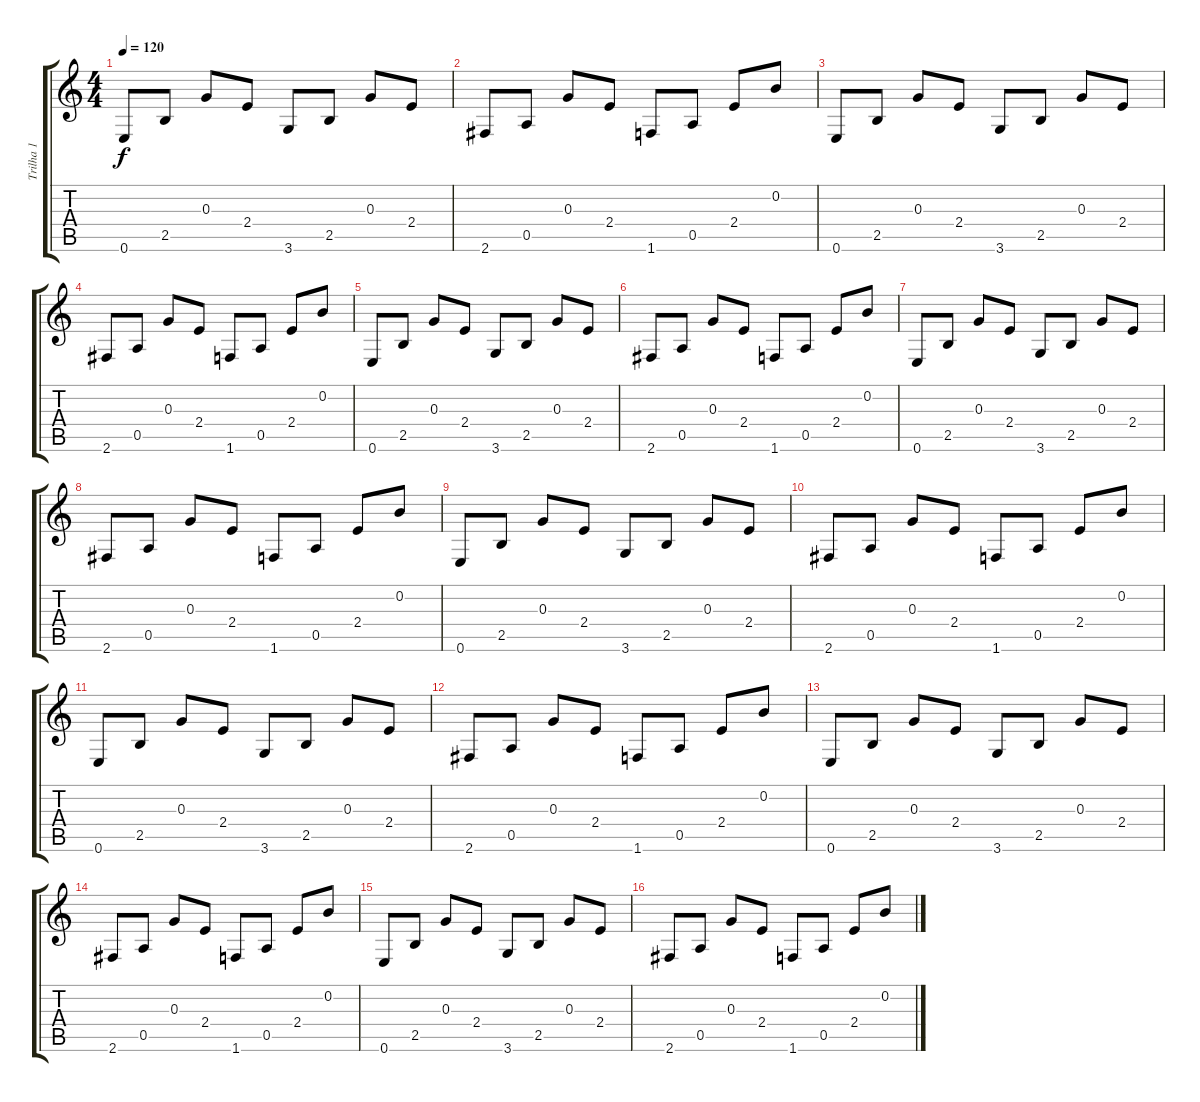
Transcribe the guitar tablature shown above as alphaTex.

\track ("Trilha 1" "Trilha 1") {instrument acousticguitarsteel}
\staff {score tabs}
\tuning (E4 B3 G3 D3 A2 E2) {hide}
\ts (4 4)
\tempo 120
\clef g2
\ks c
0.6.8{dy f} 2.5.8 0.3.8 2.4.8 3.6.8 2.5.8 0.3.8 2.4.8 |
2.6.8 0.5.8 0.3.8 2.4.8 1.6.8 0.5.8 2.4.8 0.2.8 |
0.6.8 2.5.8 0.3.8 2.4.8 3.6.8 2.5.8 0.3.8 2.4.8 |
2.6.8 0.5.8 0.3.8 2.4.8 1.6.8 0.5.8 2.4.8 0.2.8 |
0.6.8 2.5.8 0.3.8 2.4.8 3.6.8 2.5.8 0.3.8 2.4.8 |
2.6.8 0.5.8 0.3.8 2.4.8 1.6.8 0.5.8 2.4.8 0.2.8 |
0.6.8 2.5.8 0.3.8 2.4.8 3.6.8 2.5.8 0.3.8 2.4.8 |
2.6.8 0.5.8 0.3.8 2.4.8 1.6.8 0.5.8 2.4.8 0.2.8 |
0.6.8 2.5.8 0.3.8 2.4.8 3.6.8 2.5.8 0.3.8 2.4.8 |
2.6.8 0.5.8 0.3.8 2.4.8 1.6.8 0.5.8 2.4.8 0.2.8 |
0.6.8 2.5.8 0.3.8 2.4.8 3.6.8 2.5.8 0.3.8 2.4.8 |
2.6.8 0.5.8 0.3.8 2.4.8 1.6.8 0.5.8 2.4.8 0.2.8 |
0.6.8 2.5.8 0.3.8 2.4.8 3.6.8 2.5.8 0.3.8 2.4.8 |
2.6.8 0.5.8 0.3.8 2.4.8 1.6.8 0.5.8 2.4.8 0.2.8 |
0.6.8 2.5.8 0.3.8 2.4.8 3.6.8 2.5.8 0.3.8 2.4.8 |
2.6.8 0.5.8 0.3.8 2.4.8 1.6.8 0.5.8 2.4.8 0.2.8
